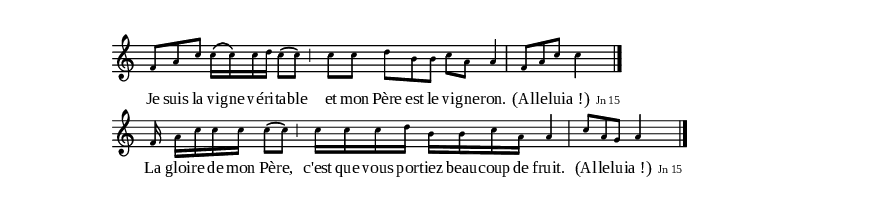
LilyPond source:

\version "2.10.0"
 \include "definitions.ly"
%\markup {AT  46}


\relative a' { 
	\new Staff {
		\cadenzaOn
		\set Staff.instrumentName = \markup{ \center-align {  } }
		f8[ a c]
		c16[\( c\) c d]
		c8[\( c\)] \cesure \pespace c[ c] 
		\times 2/3 { d8[ b b] }
		c8[ a] a4
		\barre\pespace 
		\times 2/3 {f8[ a c]} c4 		
		\endBar
	}
	\addlyrics {
Je suis la vi -- gne vé -- ri -- ta -- ble et mon Père est le vi -- gne -- ron. "(Al" -- le -- lui -- "a !)"		 
		\markup { \citation #"Jn 15" } 
	}
}



\relative a' { 
	\new Staff {
		\cadenzaOn
		\set Staff.instrumentName = \markup{ \center-align {  } }
f16
a[ c c c]
c8[\( c\)]
\cesure\pespace 
c16[ c c d]
b[ b c a]
a4 \pespace 
\barre\pespace  
\times 2/3 { c8[ a g] } a 4
		\endBar
	}
	\addlyrics {
La gloi -- re de mon Pè -- re, c'est que vous por -- tiez beau -- coup de fruit. "(Al" -- le -- lu -- "ia !)"		 
		\markup { \citation #"Jn 15" } 
	}
}
